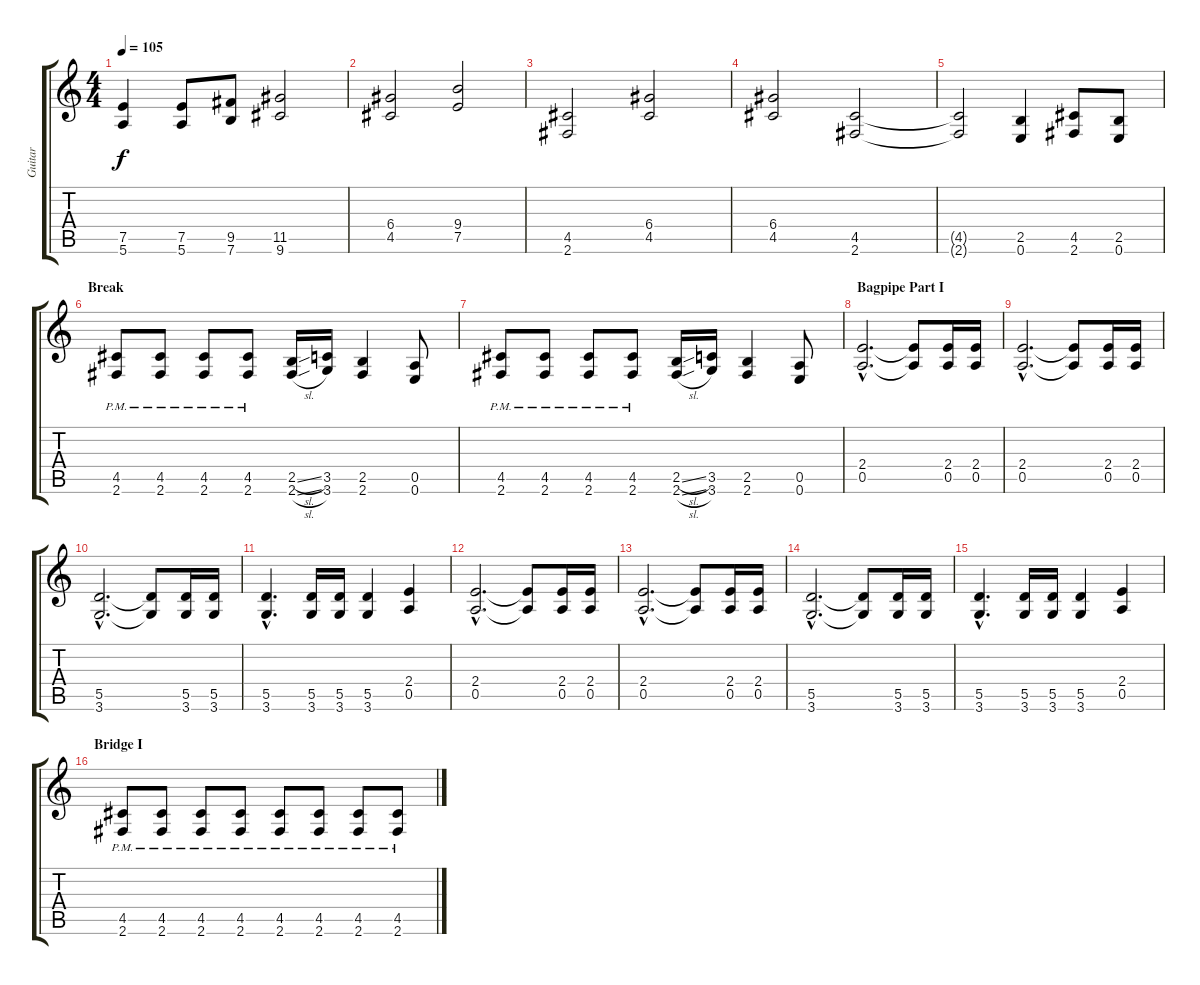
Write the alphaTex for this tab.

\track ("Guitar" "Guitar") {instrument overdrivenguitar}
\staff {score tabs}
\tuning (E4 B3 G3 D3 A2 E2) {hide}
\ts (4 4)
\tempo 105
\clef g2
\ks c
(7.5 5.6).4{dy f} (7.5 5.6).8 (9.5 7.6).8 (11.5 9.6).2 |
(6.4 4.5).2 (9.4 7.5).2 |
(4.5 2.6).2 (6.4 4.5).2 |
(6.4 4.5).2 (4.5 2.6).2 |
(4.5{t} 2.6{t}).2 (2.5 0.6).4 (4.5 2.6).8 (2.5 0.6).8 |
\section ("" "Break")
(4.5{pm} 2.6{pm}).8 (4.5{pm} 2.6{pm}).8 (4.5{pm} 2.6{pm}).8 (4.5{pm} 2.6{pm}).8 (2.5{sl} 2.6{sl}).16 (3.5 3.6).16 (2.5 2.6).4 (0.5 0.6).8 |
(4.5{pm} 2.6{pm}).8 (4.5{pm} 2.6{pm}).8 (4.5{pm} 2.6{pm}).8 (4.5{pm} 2.6{pm}).8 (2.5{sl} 2.6{sl}).16 (3.5 3.6).16 (2.5 2.6).4 (0.5 0.6).8 |
\section ("" "Bagpipe Part I")
(2.4{hac} 0.5{hac}).2{d} (2.4{t} 0.5{t}).8 (2.4 0.5).16 (2.4 0.5).16 |
(2.4{hac} 0.5{hac}).2{d} (2.4{t} 0.5{t}).8 (2.4 0.5).16 (2.4 0.5).16 |
(5.5{hac} 3.6{hac}).2{d} (5.5{t} 3.6{t}).8 (5.5 3.6).16 (5.5 3.6).16 |
(5.5{hac} 3.6{hac}).4{d} (5.5 3.6).16 (5.5 3.6).16 (5.5 3.6).4 (2.4 0.5).4 |
(2.4{hac} 0.5{hac}).2{d} (2.4{t} 0.5{t}).8 (2.4 0.5).16 (2.4 0.5).16 |
(2.4{hac} 0.5{hac}).2{d} (2.4{t} 0.5{t}).8 (2.4 0.5).16 (2.4 0.5).16 |
(5.5{hac} 3.6{hac}).2{d} (5.5{t} 3.6{t}).8 (5.5 3.6).16 (5.5 3.6).16 |
(5.5{hac} 3.6{hac}).4{d} (5.5 3.6).16 (5.5 3.6).16 (5.5 3.6).4 (2.4 0.5).4 |
\section ("" "Bridge I")
(4.5{pm} 2.6{pm}).8 (4.5{pm} 2.6{pm}).8 (4.5{pm} 2.6{pm}).8 (4.5{pm} 2.6{pm}).8 (4.5{pm} 2.6{pm}).8 (4.5{pm} 2.6{pm}).8 (4.5{pm} 2.6{pm}).8 (4.5{pm} 2.6{pm}).8
